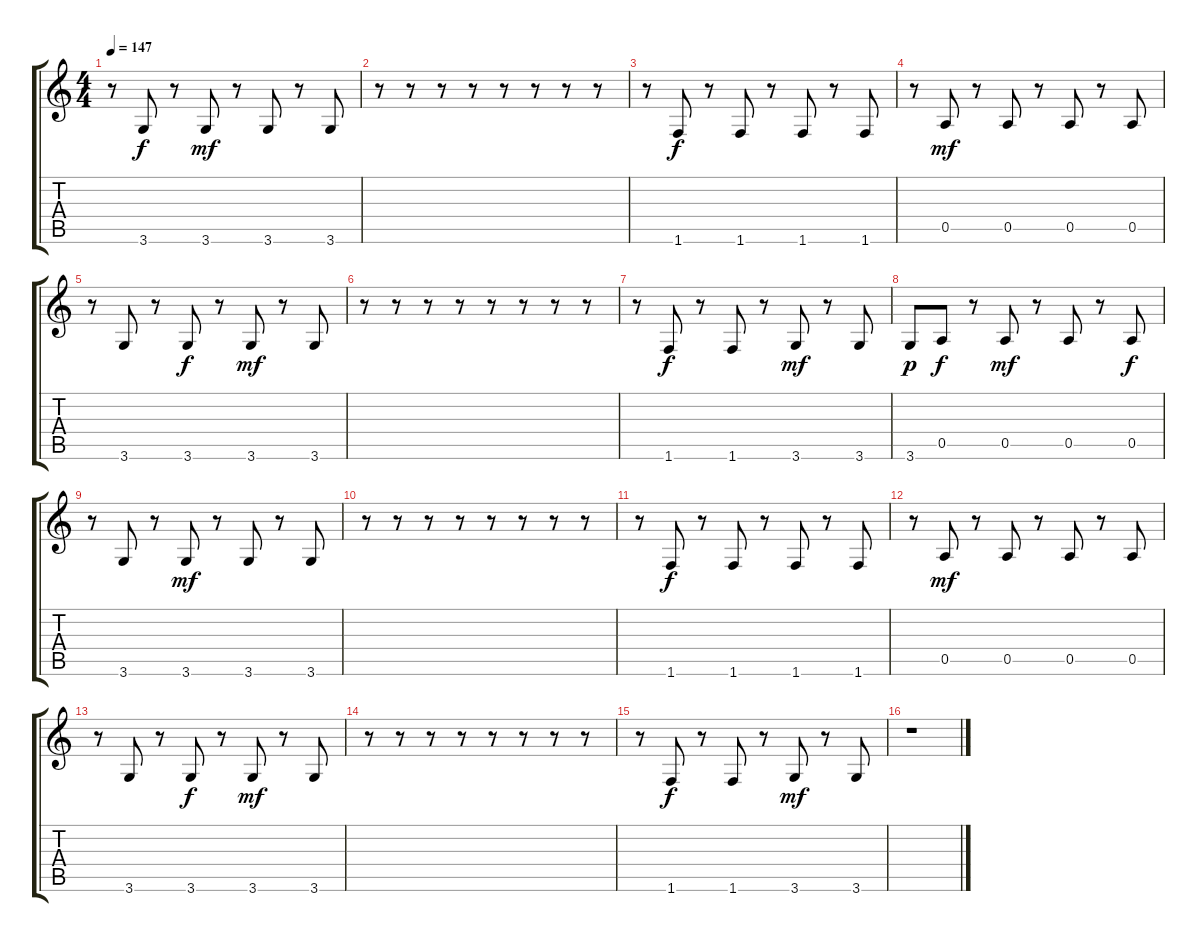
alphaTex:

\track "" {instrument synthbass1}
\staff {score tabs}
\tuning (E4 B3 G3 D3 A2 E2) {hide}
\ts (4 4)
\tempo 147
\clef g2
\ks c
r.8{dy f} 3.6.8 r.8 3.6.8{dy mf} r.8 3.6.8 r.8 3.6.8 |
r.8 r.8 r.8 r.8 r.8 r.8 r.8 r.8 |
r.8 1.6.8{dy f} r.8 1.6.8 r.8 1.6.8 r.8 1.6.8 |
r.8 0.5.8{dy mf} r.8 0.5.8 r.8 0.5.8 r.8 0.5.8 |
r.8 3.6.8 r.8 3.6.8{dy f} r.8 3.6.8{dy mf} r.8 3.6.8 |
r.8 r.8 r.8 r.8 r.8 r.8 r.8 r.8 |
r.8 1.6.8{dy f} r.8 1.6.8 r.8 3.6.8{dy mf} r.8 3.6.8 |
3.6.8{dy p} 0.5.8{dy f} r.8 0.5.8{dy mf} r.8 0.5.8 r.8 0.5.8{dy f} |
r.8 3.6.8 r.8 3.6.8{dy mf} r.8 3.6.8 r.8 3.6.8 |
r.8 r.8 r.8 r.8 r.8 r.8 r.8 r.8 |
r.8 1.6.8{dy f} r.8 1.6.8 r.8 1.6.8 r.8 1.6.8 |
r.8 0.5.8{dy mf} r.8 0.5.8 r.8 0.5.8 r.8 0.5.8 |
r.8 3.6.8 r.8 3.6.8{dy f} r.8 3.6.8{dy mf} r.8 3.6.8 |
r.8 r.8 r.8 r.8 r.8 r.8 r.8 r.8 |
r.8 1.6.8{dy f} r.8 1.6.8 r.8 3.6.8{dy mf} r.8 3.6.8 |
r.1
